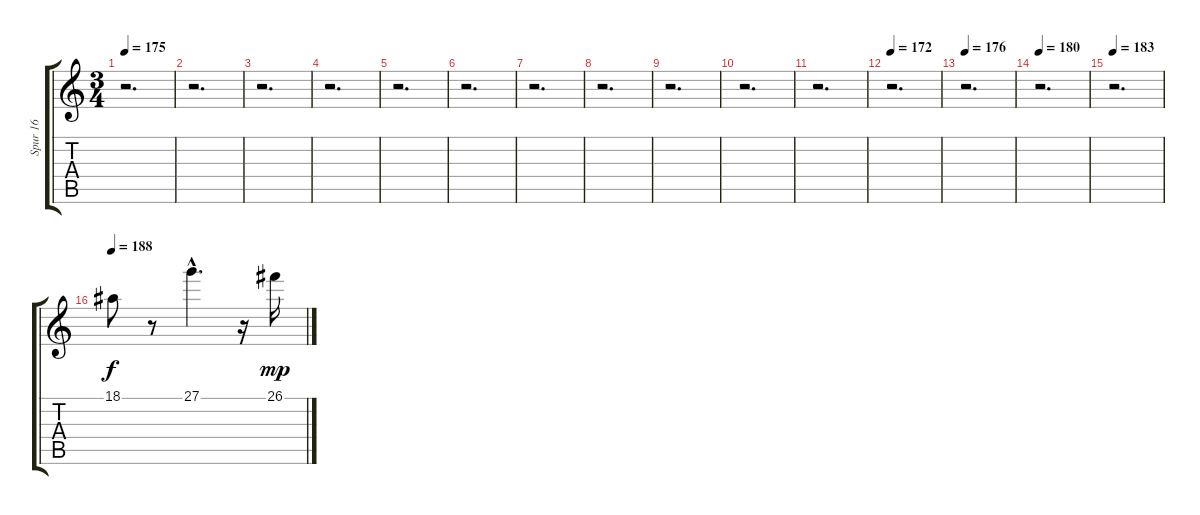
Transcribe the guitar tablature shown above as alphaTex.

\track ("Spur 16" "Spur 16") {instrument stringensemble1}
\staff {score tabs}
\tuning (E4 B3 G3 D3 A2 E2) {hide}
\ts (3 4)
\tempo 175
\clef g2
\ks c
r.2{d dy f} |
r.2{d} |
r.2{d} |
r.2{d} |
r.2{d} |
r.2{d} |
r.2{d} |
r.2{d} |
r.2{d} |
r.2{d} |
r.2{d} |
\tempo 172
r.2{d} |
\tempo 176
r.2{d} |
\tempo 180
r.2{d} |
\tempo 183
r.2{d} |
\tempo 188
18.1.8 r.8 27.1{hac}.4{d} r.16 26.1.16{dy mp}
